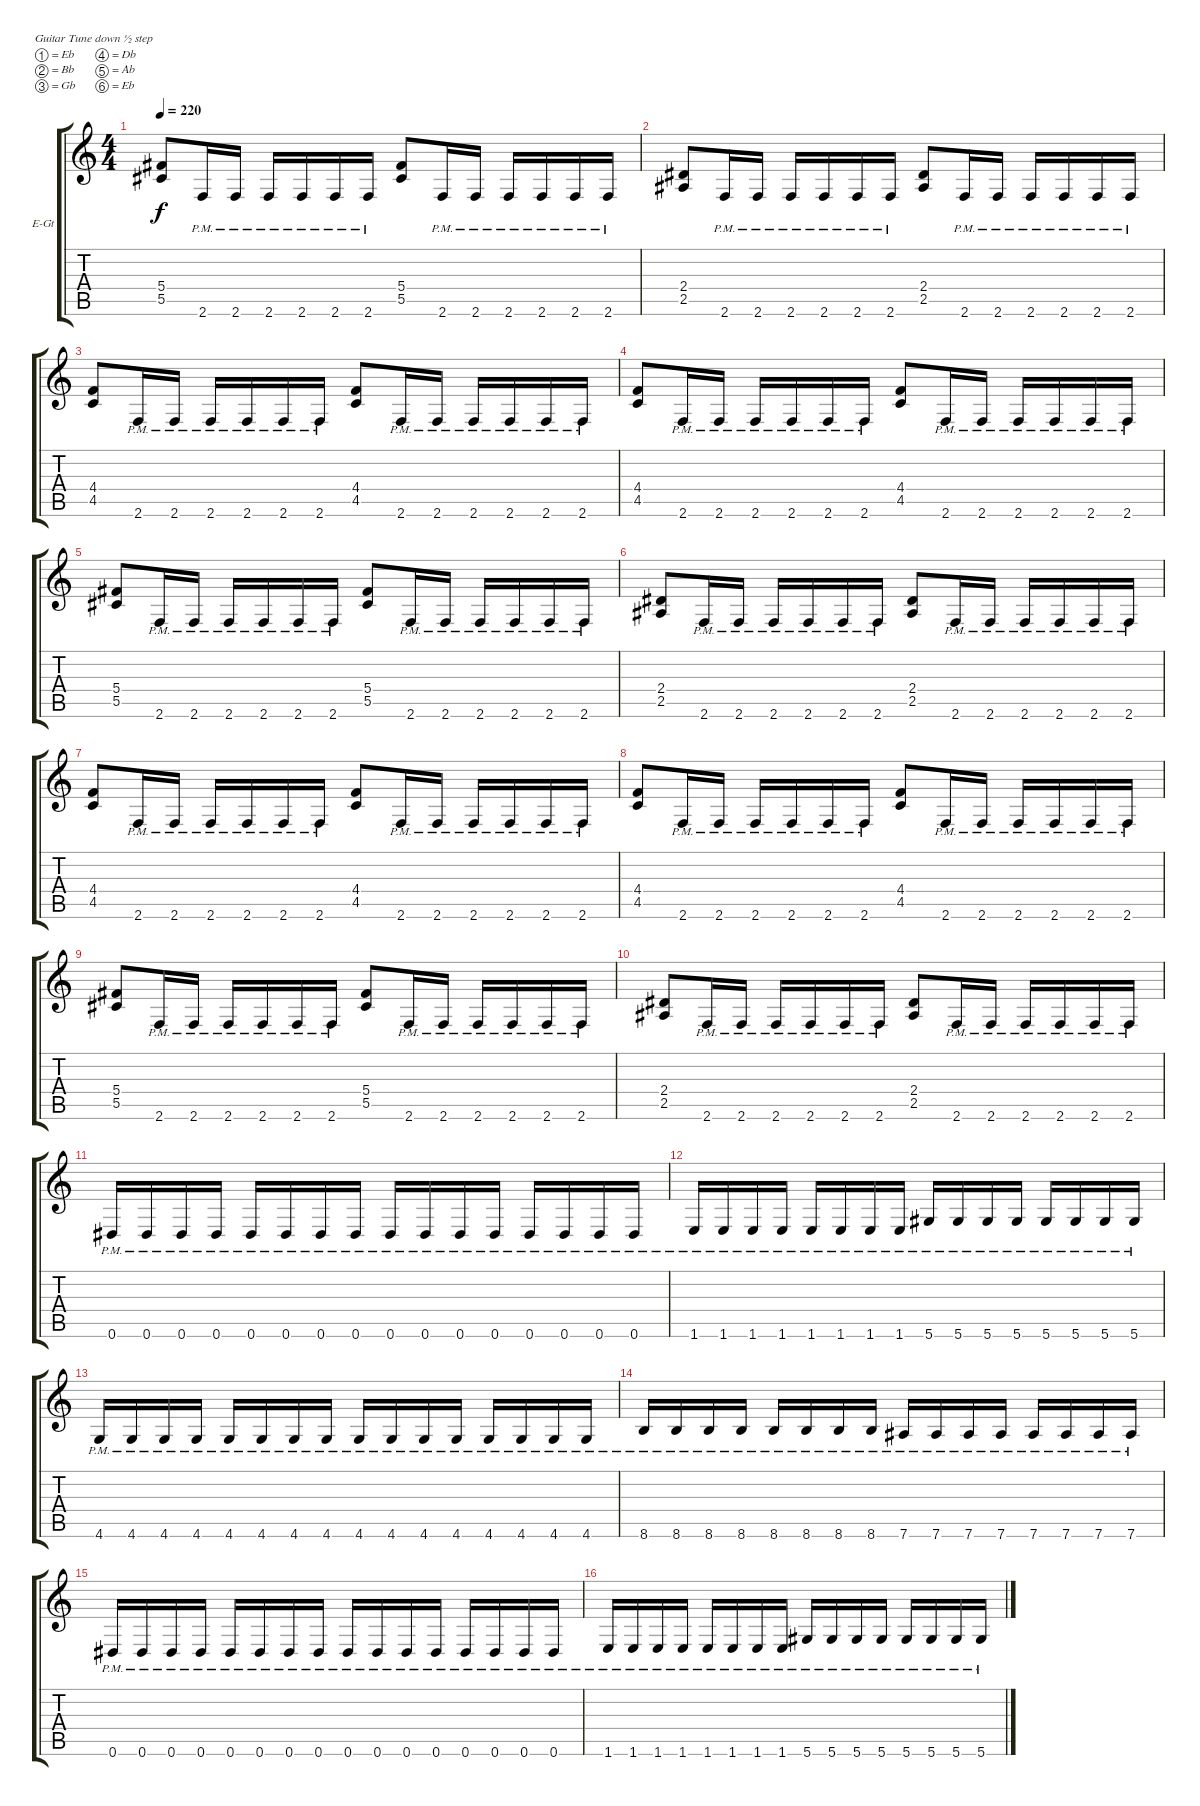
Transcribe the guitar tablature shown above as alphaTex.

\bracketExtendMode groupsimilarinstruments
\firstSystemTrackNameOrientation horizontal
\otherSystemsTrackNameOrientation horizontal
\track ("Kerry King" "E-Gt") {instrument distortionguitar}
\staff {score tabs}
\tuning (Eb4 Bb3 Gb3 Db3 Ab2 Eb2)
\ts (4 4)
\tempo 220
\clef g2
\ks c
(5.4 5.5).8{dy f} 2.6{pm}.16 2.6{pm}.16 2.6{pm}.16 2.6{pm}.16 2.6{pm}.16 2.6{pm}.16 (5.4 5.5).8 2.6{pm}.16 2.6{pm}.16 2.6{pm}.16 2.6{pm}.16 2.6{pm}.16 2.6{pm}.16 |
(2.4 2.5).8 2.6{pm}.16 2.6{pm}.16 2.6{pm}.16 2.6{pm}.16 2.6{pm}.16 2.6{pm}.16 (2.4 2.5).8 2.6{pm}.16 2.6{pm}.16 2.6{pm}.16 2.6{pm}.16 2.6{pm}.16 2.6{pm}.16 |
(4.4 4.5).8 2.6{pm}.16 2.6{pm}.16 2.6{pm}.16 2.6{pm}.16 2.6{pm}.16 2.6{pm}.16 (4.4 4.5).8 2.6{pm}.16 2.6{pm}.16 2.6{pm}.16 2.6{pm}.16 2.6{pm}.16 2.6{pm}.16 |
(4.4 4.5).8 2.6{pm}.16 2.6{pm}.16 2.6{pm}.16 2.6{pm}.16 2.6{pm}.16 2.6{pm}.16 (4.4 4.5).8 2.6{pm}.16 2.6{pm}.16 2.6{pm}.16 2.6{pm}.16 2.6{pm}.16 2.6{pm}.16 |
(5.4 5.5).8 2.6{pm}.16 2.6{pm}.16 2.6{pm}.16 2.6{pm}.16 2.6{pm}.16 2.6{pm}.16 (5.4 5.5).8 2.6{pm}.16 2.6{pm}.16 2.6{pm}.16 2.6{pm}.16 2.6{pm}.16 2.6{pm}.16 |
(2.4 2.5).8 2.6{pm}.16 2.6{pm}.16 2.6{pm}.16 2.6{pm}.16 2.6{pm}.16 2.6{pm}.16 (2.4 2.5).8 2.6{pm}.16 2.6{pm}.16 2.6{pm}.16 2.6{pm}.16 2.6{pm}.16 2.6{pm}.16 |
(4.4 4.5).8 2.6{pm}.16 2.6{pm}.16 2.6{pm}.16 2.6{pm}.16 2.6{pm}.16 2.6{pm}.16 (4.4 4.5).8 2.6{pm}.16 2.6{pm}.16 2.6{pm}.16 2.6{pm}.16 2.6{pm}.16 2.6{pm}.16 |
(4.4 4.5).8 2.6{pm}.16 2.6{pm}.16 2.6{pm}.16 2.6{pm}.16 2.6{pm}.16 2.6{pm}.16 (4.4 4.5).8 2.6{pm}.16 2.6{pm}.16 2.6{pm}.16 2.6{pm}.16 2.6{pm}.16 2.6{pm}.16 |
(5.4 5.5).8 2.6{pm}.16 2.6{pm}.16 2.6{pm}.16 2.6{pm}.16 2.6{pm}.16 2.6{pm}.16 (5.4 5.5).8 2.6{pm}.16 2.6{pm}.16 2.6{pm}.16 2.6{pm}.16 2.6{pm}.16 2.6{pm}.16 |
(2.4 2.5).8 2.6{pm}.16 2.6{pm}.16 2.6{pm}.16 2.6{pm}.16 2.6{pm}.16 2.6{pm}.16 (2.4 2.5).8 2.6{pm}.16 2.6{pm}.16 2.6{pm}.16 2.6{pm}.16 2.6{pm}.16 2.6{pm}.16 |
0.6{pm}.16 0.6{pm}.16 0.6{pm}.16 0.6{pm}.16 0.6{pm}.16 0.6{pm}.16 0.6{pm}.16 0.6{pm}.16 0.6{pm}.16 0.6{pm}.16 0.6{pm}.16 0.6{pm}.16 0.6{pm}.16 0.6{pm}.16 0.6{pm}.16 0.6{pm}.16 |
1.6{pm}.16 1.6{pm}.16 1.6{pm}.16 1.6{pm}.16 1.6{pm}.16 1.6{pm}.16 1.6{pm}.16 1.6{pm}.16 5.6{pm}.16 5.6{pm}.16 5.6{pm}.16 5.6{pm}.16 5.6{pm}.16 5.6{pm}.16 5.6{pm}.16 5.6{pm}.16 |
4.6{pm}.16 4.6{pm}.16 4.6{pm}.16 4.6{pm}.16 4.6{pm}.16 4.6{pm}.16 4.6{pm}.16 4.6{pm}.16 4.6{pm}.16 4.6{pm}.16 4.6{pm}.16 4.6{pm}.16 4.6{pm}.16 4.6{pm}.16 4.6{pm}.16 4.6{pm}.16 |
8.6{pm}.16 8.6{pm}.16 8.6{pm}.16 8.6{pm}.16 8.6{pm}.16 8.6{pm}.16 8.6{pm}.16 8.6{pm}.16 7.6{pm}.16 7.6{pm}.16 7.6{pm}.16 7.6{pm}.16 7.6{pm}.16 7.6{pm}.16 7.6{pm}.16 7.6{pm}.16 |
0.6{pm}.16 0.6{pm}.16 0.6{pm}.16 0.6{pm}.16 0.6{pm}.16 0.6{pm}.16 0.6{pm}.16 0.6{pm}.16 0.6{pm}.16 0.6{pm}.16 0.6{pm}.16 0.6{pm}.16 0.6{pm}.16 0.6{pm}.16 0.6{pm}.16 0.6{pm}.16 |
1.6{pm}.16 1.6{pm}.16 1.6{pm}.16 1.6{pm}.16 1.6{pm}.16 1.6{pm}.16 1.6{pm}.16 1.6{pm}.16 5.6{pm}.16 5.6{pm}.16 5.6{pm}.16 5.6{pm}.16 5.6{pm}.16 5.6{pm}.16 5.6{pm}.16 5.6{pm}.16
